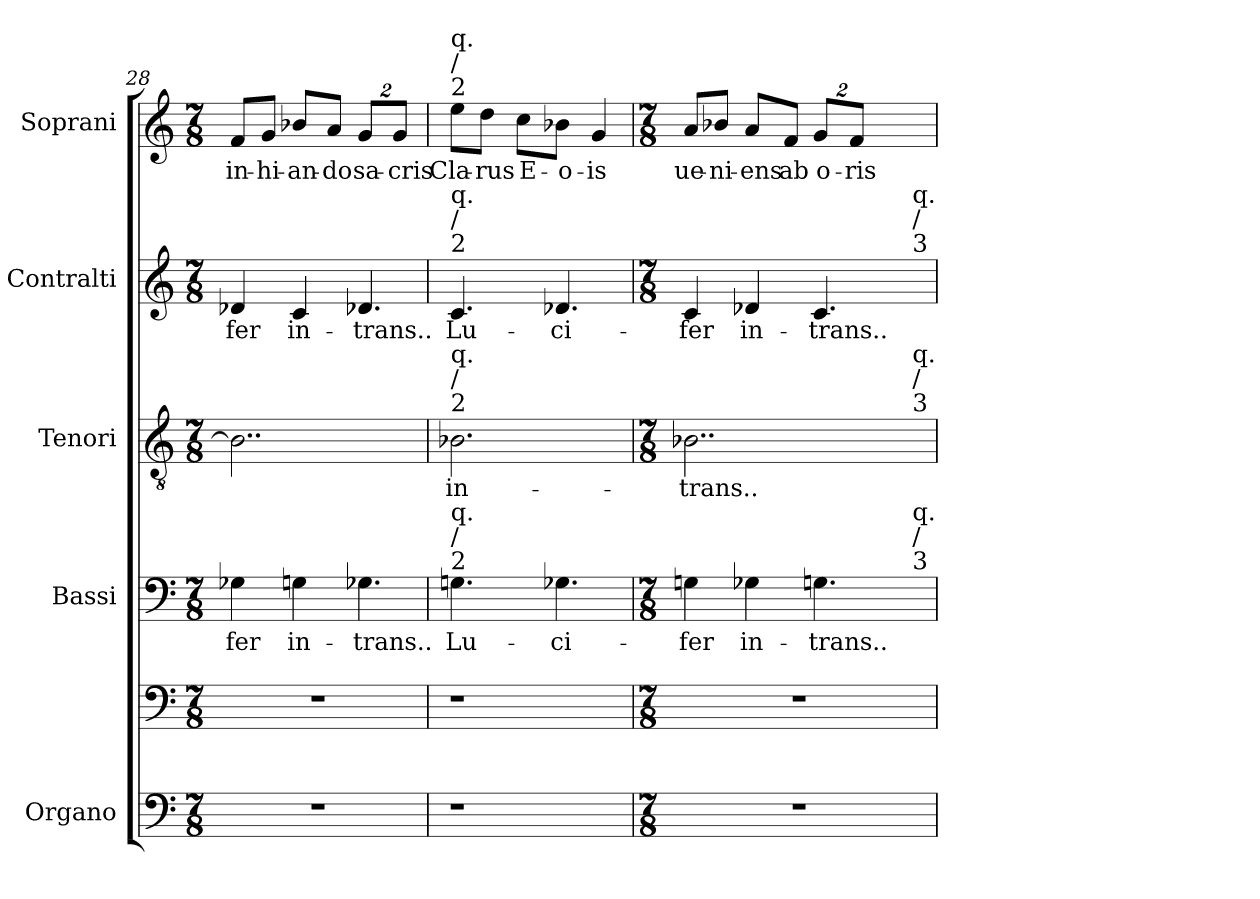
**kern	**kern	**kern	**text	**kern	**text	**kern	**text	**kern	**text
*part5	*part5	*part4	*part4	*part3	*part3	*part2	*part2	*part1	*part1
*staff6	*staff5	*staff4	*staff4	*staff3	*staff3	*staff2	*staff2	*staff1	*staff1
*I"Organo	*	*I"Bassi	*	*I"Tenori	*	*I"Contralti	*	*I"Soprani	*
*I'Org.	*	*I'B.	*	*I'T.	*	*I'C.	*	*I'S.	*
*clefF4	*clefF4	*clefF4	*	*clefGv2	*	*clefG2	*	*clefG2	*
*	*	*	*	*ITrd7c12	*	*	*	*	*
*k[]	*k[]	*k[]	*	*k[]	*	*k[]	*	*k[]	*
*C:	*C:	*C:	*	*C:	*	*C:	*	*C:	*
*M7/8	*M7/8	*M7/8	*	*M7/8	*	*M7/8	*	*M7/8	*
=28	=28	=28	=28	=28	=28	=28	=28	=28	=28
!LO:N:vis=1	!LO:N:vis=1	!	!	!	!	!	!	!	!
!	!	!	!LO:LY:b:color=#000000	!	!	!	!	!	!
!	!	!	!	!	!	!	!LO:LY:b:color=#000000	!	!
!	!	!	!	!	!	!	!	!	!LO:LY:b:color=#000000
2..r	2..r	4G-Xi\	-fer	2..BB-i\]	.	4d-Xi/	-fer	8fi/L	in-
!	!	!	!	!	!	!	!	!	!LO:LY:b:color=#000000
.	.	.	.	.	.	.	.	8gi/J	-hi-
!	!	!	!LO:LY:b:color=#000000	!	!	!	!	!	!
!	!	!	!	!	!	!	!LO:LY:b:color=#000000	!	!
!	!	!	!	!	!	!	!	!	!LO:LY:b:color=#000000
.	.	4Gni\	in-	.	.	4ci/	in-	8b-Xi/L	-an-
!	!	!	!	!	!	!	!	!	!LO:LY:b:color=#000000
.	.	.	.	.	.	.	.	8ai/J	-do
!	!	!	!LO:LY:b:color=#000000	!	!	!	!	!	!
!	!	!	!	!	!	!	!LO:LY:b:color=#000000	!	!
!	!	!	!	!	!	!	!	!	!LO:LY:b:color=#000000
.	.	4.G-Xi\	-trans..	.	.	4.d-Xi/	-trans..	16%3gi/L	sa-
!	!	!	!	!	!	!	!	!	!LO:LY:b:color=#000000
.	.	.	.	.	.	.	.	16%3gi/J	-cris
!!LO:LB:g=z
=29	=29	=29	=29	=29	=29	=29	=29	=29	=29
!LO:N:vis=1	!LO:N:vis=1	!	!	!	!	!	!	!	!
!	!	!	!LO:LY:b:color=#000000	!	!	!	!	!	!
!	!	!	!	!	!LO:LY:b:color=#000000	!	!	!	!
!	!	!	!	!	!	!	!LO:LY:b:color=#000000	!	!
!	!	!	!	!	!	!	!	!LO:TX:a:t=2	!
!	!	!	!	!	!	!	!	!LO:TX:t=/	!
!	!	!	!	!	!	!	!	!LO:TX:t=q.	!
!	!	!	!	!	!	!LO:TX:a:t=2	!	!	!
!	!	!	!	!	!	!LO:TX:t=/	!	!	!
!	!	!	!	!	!	!LO:TX:t=q.	!	!	!
!	!	!	!	!LO:TX:a:t=2	!	!	!	!	!
!	!	!	!	!LO:TX:t=/	!	!	!	!	!
!	!	!	!	!LO:TX:t=q.	!	!	!	!	!
!	!	!LO:TX:a:t=2	!	!	!	!	!	!	!
!	!	!LO:TX:t=/	!	!	!	!	!	!	!
!	!	!LO:TX:t=q.	!	!	!	!	!	!	!
!	!	!	!	!	!	!	!	!	!LO:LY:b:color=#000000
2.r	2.r	4.Gni\	Lu-	2.BB-Xi\	in-	4.ci/	Lu-	8eei\L	Cla-
!	!	!	!	!	!	!	!	!	!LO:LY:b:color=#000000
.	.	.	.	.	.	.	.	8ddi\J	-rus
!	!	!	!	!	!	!	!	!	!LO:LY:b:color=#000000
.	.	.	.	.	.	.	.	8cci\L	E-
!	!	!	!LO:LY:b:color=#000000	!	!	!	!	!	!
!	!	!	!	!	!	!	!LO:LY:b:color=#000000	!	!
!	!	!	!	!	!	!	!	!	!LO:LY:b:color=#000000
.	.	4.G-Xi\	-ci-	.	.	4.d-Xi/	-ci-	8b-Xi\J	-o-
!	!	!	!	!	!	!	!	!	!LO:LY:b:color=#000000
.	.	.	.	.	.	.	.	4gi/	-is
=30	=30	=30	=30	=30	=30	=30	=30	=30	=30
*M7/8	*M7/8	*M7/8	*	*M7/8	*	*M7/8	*	*M7/8	*
!LO:N:vis=1	!LO:N:vis=1	!	!	!	!	!	!	!	!
!	!	!	!LO:LY:b:color=#000000	!	!	!	!	!	!
!	!	!	!	!	!LO:LY:b:color=#000000	!	!	!	!
!	!	!	!	!	!	!	!LO:LY:b:color=#000000	!	!
!	!	!	!	!	!	!	!	!	!LO:LY:b:color=#000000
*	*	*^	*	*^	*	*^	*	*	*
2..r	2..r	4Gni\	2ryy	-fer	2..BB-Xi\	2ryy	-trans..	4ci/	2ryy	-fer	8ai/L	ue-
!	!	!	!	!	!	!	!	!	!	!	!	!LO:LY:b:color=#000000
.	.	.	.	.	.	.	.	.	.	.	8b-Xi/J	-ni-
!	!	!	!	!LO:LY:b:color=#000000	!	!	!	!	!	!	!	!
!	!	!	!	!	!	!	!	!	!	!LO:LY:b:color=#000000	!	!
!	!	!	!	!	!	!	!	!	!	!	!	!LO:LY:b:color=#000000
.	.	4G-Xi\	.	in-	.	.	.	4d-Xi/	.	in-	8ai/L	-ens
!	!	!	!	!	!	!	!	!	!	!	!	!LO:LY:b:color=#000000
.	.	.	.	.	.	.	.	.	.	.	8fi/J	ab
!	!	!	!	!LO:LY:b:color=#000000	!	!	!	!	!	!	!	!
!	!	!	!	!	!	!	!	!	!	!LO:LY:b:color=#000000	!	!
!	!	!	!	!	!	!	!	!	!	!	!	!LO:LY:b:color=#000000
.	.	4.Gni\	4ryy	-trans..-	.	4ryy	.	4.ci/	4ryy	-trans..	16%3gi/L	o-
!	!	!	!	!	!	!	!	!	!	!	!	!LO:LY:b:color=#000000
.	.	.	.	.	.	.	.	.	.	.	16%3fi/J	-ris
.	.	.	16ryy	.	.	16ryy	.	.	16ryy	.	.	.
.	.	.	32ryy	.	.	32ryy	.	.	32ryy	.	.	.
.	.	.	64ryy	.	.	64ryy	.	.	64ryy	.	.	.
.	.	.	128...ryy	.	.	128...ryy	.	.	128...ryy	.	.	.
!	!	!	!	!	!	!	!	!	!LO:TX:a:t=3	!	!	!
!	!	!	!	!	!	!	!	!	!LO:TX:t=/	!	!	!
!	!	!	!	!	!	!	!	!	!LO:TX:t=q.	!	!	!
!	!	!	!	!	!	!LO:TX:a:t=3	!	!	!	!	!	!
!	!	!	!	!	!	!LO:TX:t=/	!	!	!	!	!	!
!	!	!	!	!	!	!LO:TX:t=q.	!	!	!	!	!	!
!	!	!	!LO:TX:a:t=3	!	!	!	!	!	!	!	!	!
!	!	!	!LO:TX:t=/	!	!	!	!	!	!	!	!	!
!	!	!	!LO:TX:t=q.	!	!	!	!	!	!	!	!	!
.	.	.	1024ryy	.	.	1024ryy	.	.	1024ryy	.	.	.
*	*	*v	*v	*	*	*	*	*v	*v	*	*	*
*	*	*	*	*v	*v	*	*	*	*	*
=	=	=	=	=	=	=	=	=	=
*-	*-	*-	*-	*-	*-	*-	*-	*-	*-
